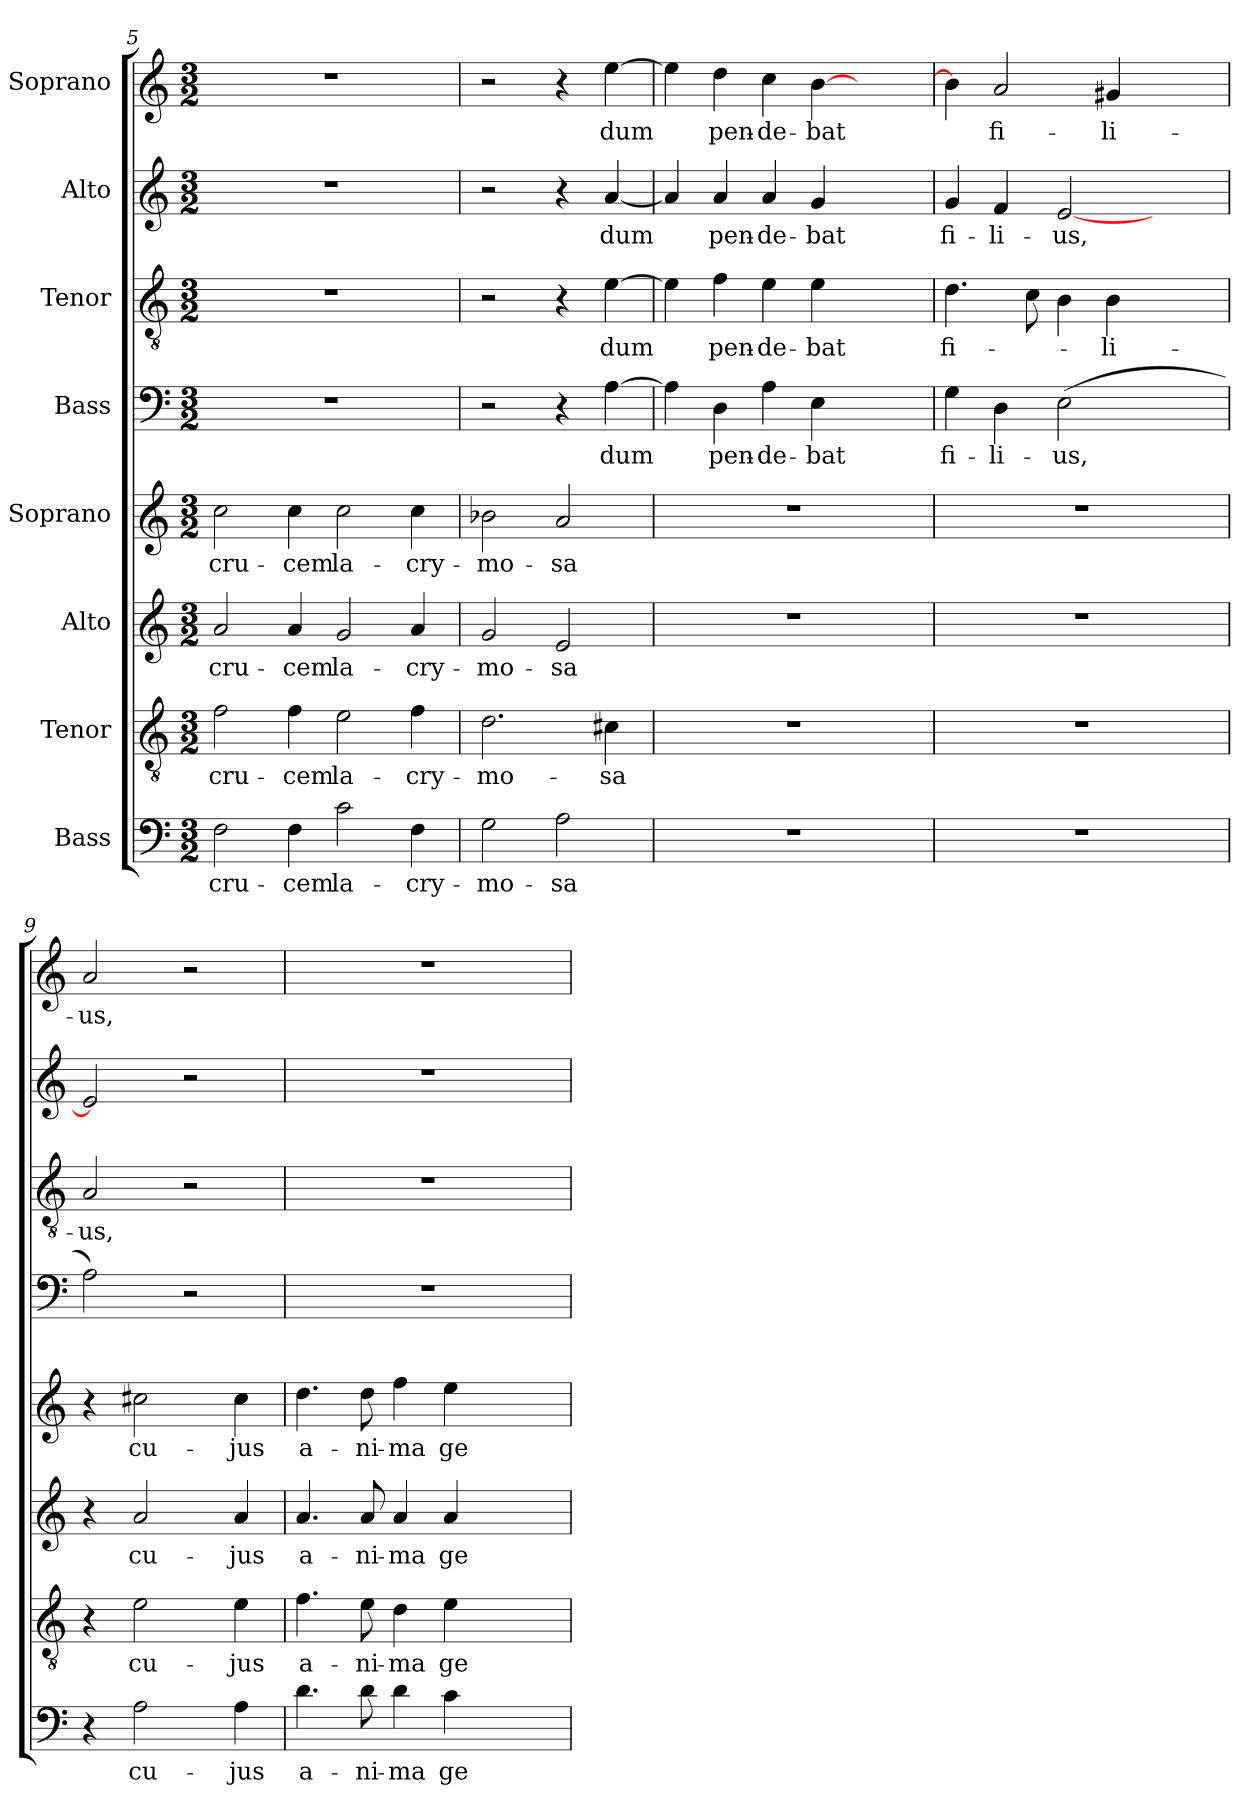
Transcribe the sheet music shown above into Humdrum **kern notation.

**kern	**text	**kern	**text	**kern	**text	**kern	**text	**kern	**text	**kern	**text	**kern	**text	**kern	**text
*part8	*part8	*part7	*part7	*part6	*part6	*part5	*part5	*part4	*part4	*part3	*part3	*part2	*part2	*part1	*part1
*staff8	*staff8	*staff7	*staff7	*staff6	*staff6	*staff5	*staff5	*staff4	*staff4	*staff3	*staff3	*staff2	*staff2	*staff1	*staff1
*I"Bass	*	*I"Tenor	*	*I"Alto	*	*I"Soprano	*	*I"Bass	*	*I"Tenor	*	*I"Alto	*	*I"Soprano	*
*clefF4	*	*clefGv2	*	*clefG2	*	*clefG2	*	*clefF4	*	*clefGv2	*	*clefG2	*	*clefG2	*
*k[]	*	*k[]	*	*k[]	*	*k[]	*	*k[]	*	*k[]	*	*k[]	*	*k[]	*
*C:	*	*C:	*	*C:	*	*C:	*	*C:	*	*C:	*	*C:	*	*C:	*
*M3/2	*	*M3/2	*	*M3/2	*	*M3/2	*	*M3/2	*	*M3/2	*	*M3/2	*	*M3/2	*
=5	=5	=5	=5	=5	=5	=5	=5	=5	=5	=5	=5	=5	=5	=5	=5
2F\	cru-	2f\	-cru-	2a/	cru-	2cc\	cru-	1.r	.	1.r	.	1.r	.	1.r	.
4F\	-cem	4f\	cem	4a/	-cem	4cc\	-cem	.	.	.	.	.	.	.	.
2c\	la-	2e\	la-	2g/	la-	2cc\	la-	.	.	.	.	.	.	.	.
4F\	-cry-	4f\	-cry-	4a/	-cry-	4cc\	-cry-	.	.	.	.	.	.	.	.
=6	=6	=6	=6	=6	=6	=6	=6	=6	=6	=6	=6	=6	=6	=6	=6
2G\	-mo-	2.d\	-mo-	2g/	-mo-	2b-X\	-mo-	2r	.	2r	.	2r	.	2r	.
2A\	-sa	.	.	2e/	-sa	2a/	-sa	4r	.	4r	.	4r	.	4r	.
.	.	4c#X\	-sa	.	.	.	.	[4A\	dum	[4e\	dum	[4a/	dum	[4ee\	dum
!!LO:PB:g=z
=7	=7	=7	=7	=7	=7	=7	=7	=7	=7	=7	=7	=7	=7	=7	=7
1.r	.	1.r	.	1.r	.	1.r	.	4A\]	.	4e\]	.	4a/]	.	4ee\]	.
.	.	.	.	.	.	.	.	4D\	pen-	4f\	pen-	4a/	pen-	4dd\	pen-
.	.	.	.	.	.	.	.	4A\	-de-	4e\	-de-	4a/	-de-	4cc\	-de-
.	.	.	.	.	.	.	.	4E\	-bat	4e\	-bat	4g/	-bat	[4b\	-bat
.	.	.	.	.	.	.	.	2ryy	.	2ryy	.	2ryy	.	2ryy	.
=8	=8	=8	=8	=8	=8	=8	=8	=8	=8	=8	=8	=8	=8	=8	=8
1.r	.	1.r	.	1.r	.	1.r	.	4G\	fi-	4.d\	fi-	4g/	fi-	4b\]	.
.	.	.	.	.	.	.	.	4D\	-li-	.	.	4f/	-li-	2a/	fi-
.	.	.	.	.	.	.	.	.	.	8c\	.	.	.	.	.
.	.	.	.	.	.	.	.	(2E\	-us,	4B\	.	[2e/	-us,	.	.
.	.	.	.	.	.	.	.	.	.	4B\	-li-	.	.	4g#X/	-li-
.	.	.	.	.	.	.	.	2ryy	.	2ryy	.	2ryy	.	2ryy	.
=9	=9	=9	=9	=9	=9	=9	=9	=9	=9	=9	=9	=9	=9	=9	=9
4r	.	4r	.	4r	.	4r	.	2A\)	.	2A/	-us,	2e/]	.	2a/	-us,
2A\	cu-	2e\	cu-	2a/	cu-	2cc#X\	cu-	.	.	.	.	.	.	.	.
.	.	.	.	.	.	.	.	2r	.	2r	.	2r	.	2r	.
4A\	-jus	4e\	-jus	4a/	-jus	4cc#\	-jus	.	.	.	.	.	.	.	.
=10	=10	=10	=10	=10	=10	=10	=10	=10	=10	=10	=10	=10	=10	=10	=10
4.d\	a-	4.f\	a-	4.a/	a-	4.dd\	a-	1.r	.	1.r	.	1.r	.	1.r	.
8d\	-ni-	8e\	-ni-	8a/	-ni-	8dd\	-ni-	.	.	.	.	.	.	.	.
4d\	-ma	4d\	-ma	4a/	-ma	4ff\	-ma	.	.	.	.	.	.	.	.
4c\	ge-	4e\	ge-	4a/	ge-	4ee\	ge-	.	.	.	.	.	.	.	.
2ryy	.	2ryy	.	2ryy	.	2ryy	.	.	.	.	.	.	.	.	.
=	=	=	=	=	=	=	=	=	=	=	=	=	=	=	=
*-	*-	*-	*-	*-	*-	*-	*-	*-	*-	*-	*-	*-	*-	*-	*-
